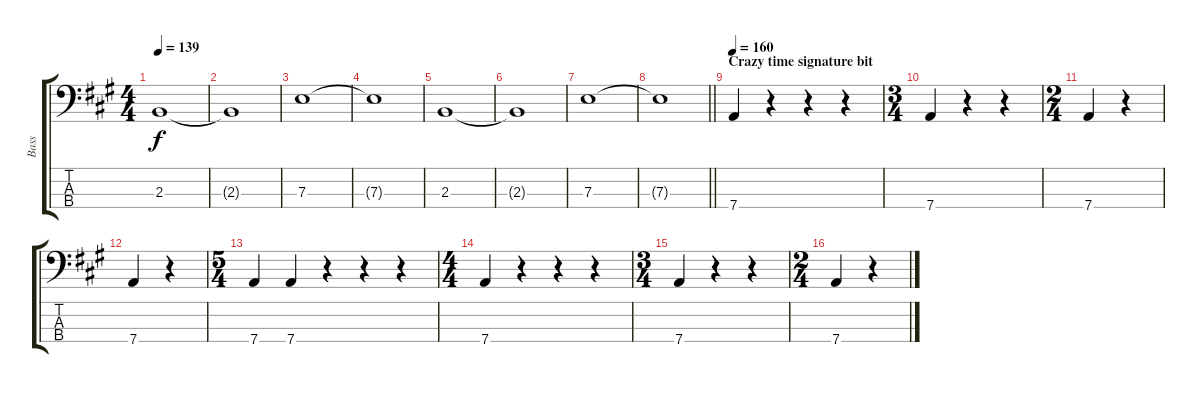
\track ("Bass" "Bass") {instrument electricbassfinger}
\staff {score tabs}
\tuning (G2 D2 A1 D1) {hide}
\ts (4 4)
\tempo 139
\clef f4
\ks a
2.3.1{dy f} |
2.3{t}.1 |
7.3.1 |
7.3{t}.1 |
2.3.1 |
2.3{t}.1 |
7.3.1 |
\barLineRight lightlight
7.3{t}.1 |
\section ("" "Crazy time signature bit")
\tempo 160
7.4.4 r.4 r.4 r.4 |
\ts (3 4)
7.4.4 r.4 r.4 |
\ts (2 4)
7.4.4 r.4 |
7.4.4 r.4 |
\ts (5 4)
7.4.4 7.4.4 r.4 r.4 r.4 |
\ts (4 4)
7.4.4 r.4 r.4 r.4 |
\ts (3 4)
7.4.4 r.4 r.4 |
\ts (2 4)
7.4.4 r.4
